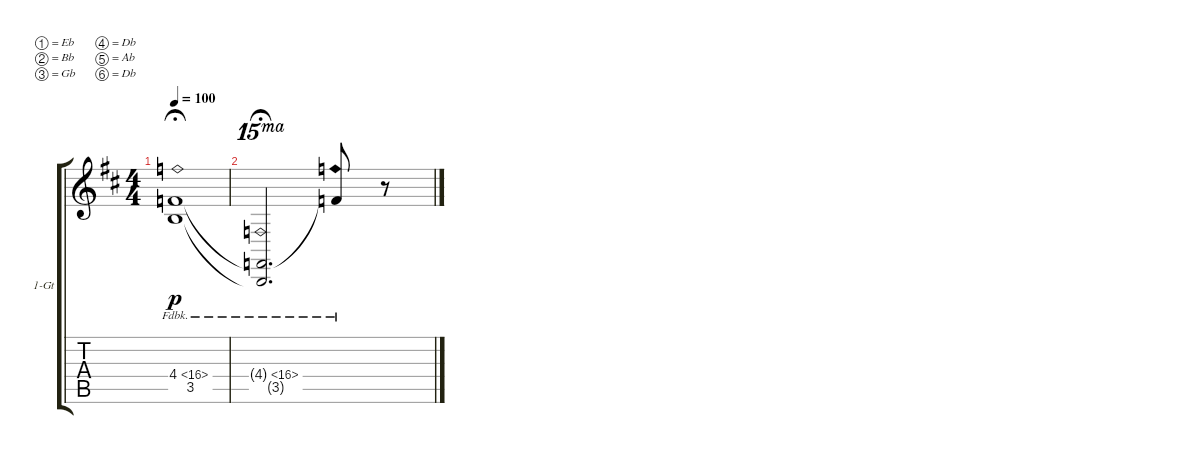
\defaultSystemsLayout 4
\bracketExtendMode groupsimilarinstruments
\firstSystemTrackNameOrientation horizontal
\otherSystemsTrackNameOrientation horizontal
\track ("1 Guitar" "1-Gt") {instrument electricguitarclean}
\staff {score tabs}
\tuning (Eb4 Bb3 Gb3 Db3 Ab2 Db2)
\ts (4 4)
\tempo 100
\clef g2
\scale
1.06305
\ks d
(3.5{t} 4.4{fh 12}).1{dy p fermata (medium 1)} |
\scale
0.936948 (3.5{t} 4.4{fh 12 t}).2{d ot 15ma fermata (medium 1)} 4.4{fh 12 t}.8 r.8
